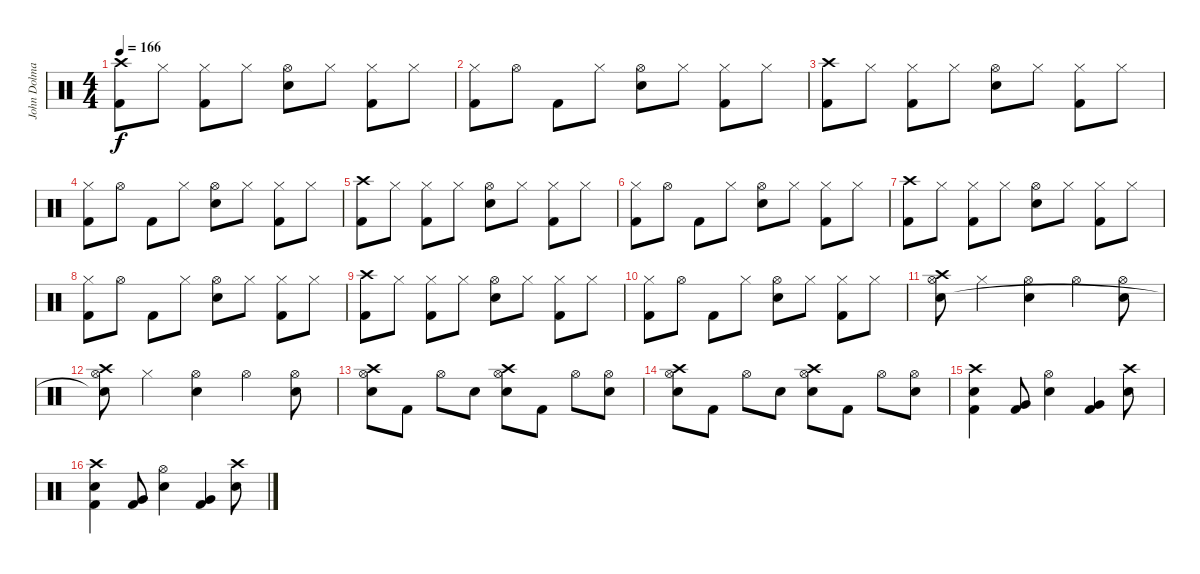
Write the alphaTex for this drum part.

\track ("John Dolmayan" "John Dolma") {instrument percussion}
\staff {score}
\articulation defaults
\ts (4 4)
\tempo 166
\clef neutral
\ks c
("Crash high (hit)" "Kick (hit) 2").8{dy f} "Hi-Hat (closed)".8 ("Hi-Hat (closed)" "Kick (hit) 2").8 "Hi-Hat (closed)".8 ("Hi-Hat (open)" "Electric Snare (hit)").8 "Hi-Hat (closed)".8 ("Hi-Hat (closed)" "Kick (hit) 2").8 "Hi-Hat (closed)".8 |
("Hi-Hat (closed)" "Kick (hit) 2").8 "Hi-Hat (open)".8 "Kick (hit) 2".8 "Hi-Hat (closed)".8 ("Hi-Hat (open)" "Electric Snare (hit)").8 "Hi-Hat (closed)".8 ("Hi-Hat (closed)" "Kick (hit) 2").8 "Hi-Hat (closed)".8 |
("Crash high (hit)" "Kick (hit) 2").8 "Hi-Hat (closed)".8 ("Hi-Hat (closed)" "Kick (hit) 2").8 "Hi-Hat (closed)".8 ("Hi-Hat (open)" "Electric Snare (hit)").8 "Hi-Hat (closed)".8 ("Hi-Hat (closed)" "Kick (hit) 2").8 "Hi-Hat (closed)".8 |
("Hi-Hat (closed)" "Kick (hit) 2").8 "Hi-Hat (open)".8 "Kick (hit) 2".8 "Hi-Hat (closed)".8 ("Hi-Hat (open)" "Electric Snare (hit)").8 "Hi-Hat (closed)".8 ("Hi-Hat (closed)" "Kick (hit) 2").8 "Hi-Hat (closed)".8 |
("Crash high (hit)" "Kick (hit) 2").8 "Hi-Hat (closed)".8 ("Hi-Hat (closed)" "Kick (hit) 2").8 "Hi-Hat (closed)".8 ("Hi-Hat (open)" "Electric Snare (hit)").8 "Hi-Hat (closed)".8 ("Hi-Hat (closed)" "Kick (hit) 2").8 "Hi-Hat (closed)".8 |
("Hi-Hat (closed)" "Kick (hit) 2").8 "Hi-Hat (open)".8 "Kick (hit) 2".8 "Hi-Hat (closed)".8 ("Hi-Hat (open)" "Electric Snare (hit)").8 "Hi-Hat (closed)".8 ("Hi-Hat (closed)" "Kick (hit) 2").8 "Hi-Hat (closed)".8 |
("Crash high (hit)" "Kick (hit) 2").8 "Hi-Hat (closed)".8 ("Hi-Hat (closed)" "Kick (hit) 2").8 "Hi-Hat (closed)".8 ("Hi-Hat (open)" "Electric Snare (hit)").8 "Hi-Hat (closed)".8 ("Hi-Hat (closed)" "Kick (hit) 2").8 "Hi-Hat (closed)".8 |
("Hi-Hat (closed)" "Kick (hit) 2").8 "Hi-Hat (open)".8 "Kick (hit) 2".8 "Hi-Hat (closed)".8 ("Hi-Hat (open)" "Electric Snare (hit)").8 "Hi-Hat (closed)".8 ("Hi-Hat (closed)" "Kick (hit) 2").8 "Hi-Hat (closed)".8 |
("Crash high (hit)" "Kick (hit) 2").8 "Hi-Hat (closed)".8 ("Hi-Hat (closed)" "Kick (hit) 2").8 "Hi-Hat (closed)".8 ("Hi-Hat (open)" "Electric Snare (hit)").8 "Hi-Hat (closed)".8 ("Hi-Hat (closed)" "Kick (hit) 2").8 "Hi-Hat (closed)".8 |
("Hi-Hat (closed)" "Kick (hit) 2").8 "Hi-Hat (open)".8 "Kick (hit) 2".8 "Hi-Hat (closed)".8 ("Hi-Hat (open)" "Electric Snare (hit)").8 "Hi-Hat (closed)".8 ("Hi-Hat (closed)" "Kick (hit) 2").8 "Hi-Hat (closed)".8 |
("Crash high (hit)" "Hi-Hat (open)" "Snare (hit)").8 "Hi-Hat (closed)".4 ("Hi-Hat (open)" "Electric Snare (hit)").4 "Hi-Hat (open)".4 ("Hi-Hat (open)" "Electric Snare (hit)").8 |
("Crash high (hit)" "Hi-Hat (open)" "Snare (hit)"{t}).8 "Hi-Hat (closed)".4 ("Hi-Hat (open)" "Electric Snare (hit)").4 "Hi-Hat (open)".4 ("Hi-Hat (open)" "Electric Snare (hit)").8 |
("Crash high (hit)" "Hi-Hat (open)" "Electric Snare (hit)").8 "Kick (hit) 2".8 "Hi-Hat (open)".8 "Electric Snare (hit)".8 ("Crash high (hit)" "Hi-Hat (open)" "Electric Snare (hit)").8 "Kick (hit) 2".8 "Hi-Hat (open)".8 ("Hi-Hat (open)" "Electric Snare (hit)").8 |
("Crash high (hit)" "Hi-Hat (open)" "Electric Snare (hit)").8 "Kick (hit) 2".8 "Hi-Hat (open)".8 "Electric Snare (hit)".8 ("Crash high (hit)" "Hi-Hat (open)" "Electric Snare (hit)").8 "Kick (hit) 2".8 "Hi-Hat (open)".8 ("Hi-Hat (open)" "Electric Snare (hit)").8 |
("Crash high (hit)" "Electric Snare (hit)" "Kick (hit) 2").4 ("Very Low Tom (hit)" "Kick (hit) 2").8 ("Hi-Hat (open)" "Electric Snare (hit)").4 ("Very Low Tom (hit)" "Kick (hit) 2").4 ("Crash high (hit)" "Electric Snare (hit)").8 |
("Crash high (hit)" "Electric Snare (hit)" "Kick (hit) 2").4 ("Very Low Tom (hit)" "Kick (hit) 2").8 ("Hi-Hat (open)" "Electric Snare (hit)").4 ("Very Low Tom (hit)" "Kick (hit) 2").4 ("Crash high (hit)" "Electric Snare (hit)").8
